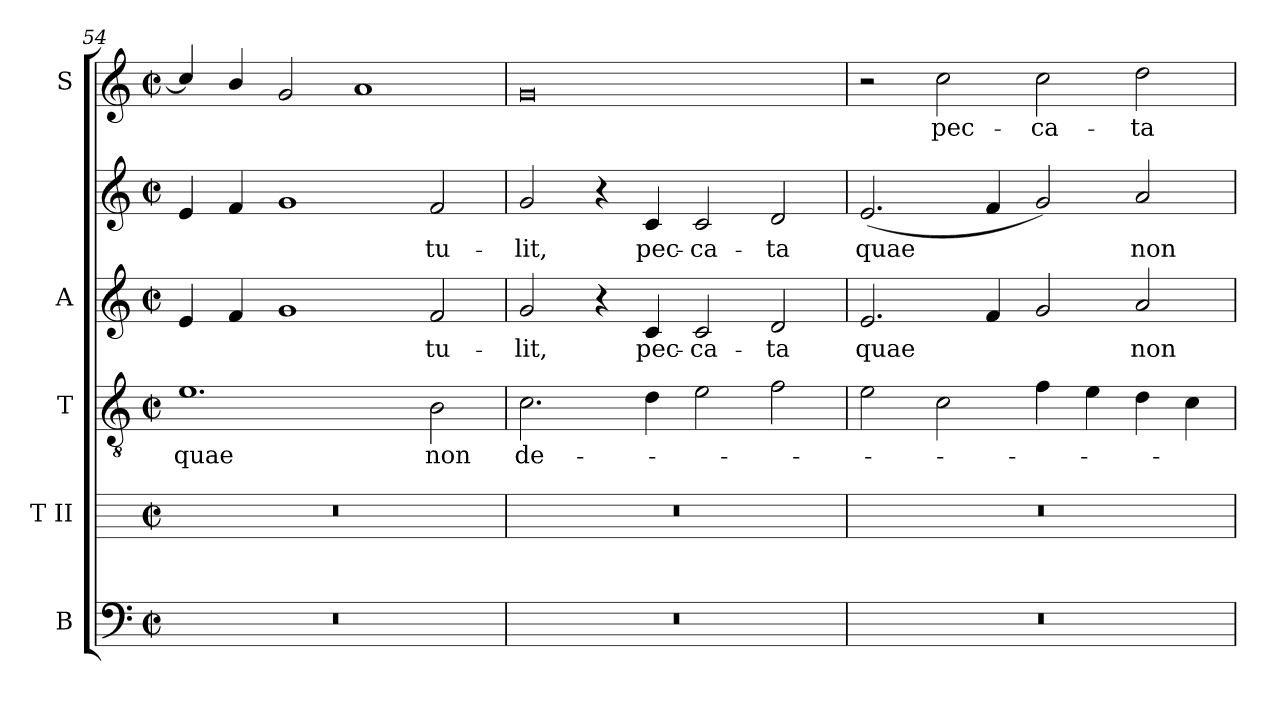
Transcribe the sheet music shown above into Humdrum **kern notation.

**kern	**kern	**kern	**text	**kern	**text	**kern	**text	**kern	**text
*part5	*part4	*part3	*part3	*part2	*part2	*part2	*part2	*part1	*part1
*staff6	*staff5	*staff4	*staff4	*staff3	*staff3	*staff2	*staff2	*staff1	*staff1
*I"B	*I"T II	*I"T	*	*I"A	*	*	*	*I"S	*
*I'B	*I'T II	*I'T	*	*I'A	*	*	*	*I'S	*
*clefF4	*	*clefGv2	*	*	*	*clefG2	*	*clefG2	*
*k[]	*	*k[]	*	*k[]	*	*k[]	*	*k[]	*
*C:	*	*C:	*	*C:	*	*C:	*	*C:	*
*M4/2	*M4/2	*M4/2	*	*M4/2	*	*M4/2	*	*M4/2	*
*met(c|)	*met(c|)	*met(c|)	*	*met(c|)	*	*met(c|)	*	*met(c|)	*
=54	=54	=54	=54	=54	=54	=54	=54	=54	=54
!	!	!	!LO:LY:b	!	!	!	!	!	!
0r	0r	1.e	quae	4e	.	4e	.	4cc/]	.
.	.	.	.	4f	.	4f	.	4b/	.
.	.	.	.	1g	.	1g	.	2g	.
.	.	.	.	.	.	.	.	1a	.
!	!	!	!LO:LY:b	!	!LO:LY:b	!	!LO:LY:b	!	!
.	.	2B	non	2f	tu-	2f	tu-	.	.
=55	=55	=55	=55	=55	=55	=55	=55	=55	=55
!	!	!	!LO:LY:b	!	!LO:LY:b	!	!LO:LY:b	!	!
0r	0r	2.c	de-	2g	-lit,	2g	-lit,	0g	.
.	.	.	.	4r	.	4r	.	.	.
!	!	!	!	!	!LO:LY:b	!	!LO:LY:b	!	!
.	.	4d	.	4c	pec-	4c	pec-	.	.
!	!	!	!	!	!LO:LY:b	!	!LO:LY:b	!	!
.	.	2e	.	2c	-ca-	2c	-ca-	.	.
!	!	!	!	!	!LO:LY:b	!	!LO:LY:b	!	!
.	.	2f	.	2d	-ta	2d	-ta	.	.
=56	=56	=56	=56	=56	=56	=56	=56	=56	=56
!	!	!	!	!	!LO:LY:b	!	!LO:LY:b	!	!
0r	0r	2e	.	2.e	quae	(<2.e	quae	2r	.
!	!	!	!	!	!	!	!	!	!LO:LY:b
.	.	2c	.	.	.	.	.	2cc	pec-
.	.	.	.	4f	.	4f	.	.	.
!	!	!	!	!	!	!	!	!	!LO:LY:b
.	.	4f	.	2g	.	2g)	.	2cc	-ca-
.	.	4e	.	.	.	.	.	.	.
!	!	!	!	!	!LO:LY:b	!	!LO:LY:b	!	!LO:LY:b
.	.	4d	.	2a	non	2a	non	2dd	-ta
.	.	4c	.	.	.	.	.	.	.
=	=	=	=	=	=	=	=	=	=
*-	*-	*-	*-	*-	*-	*-	*-	*-	*-
